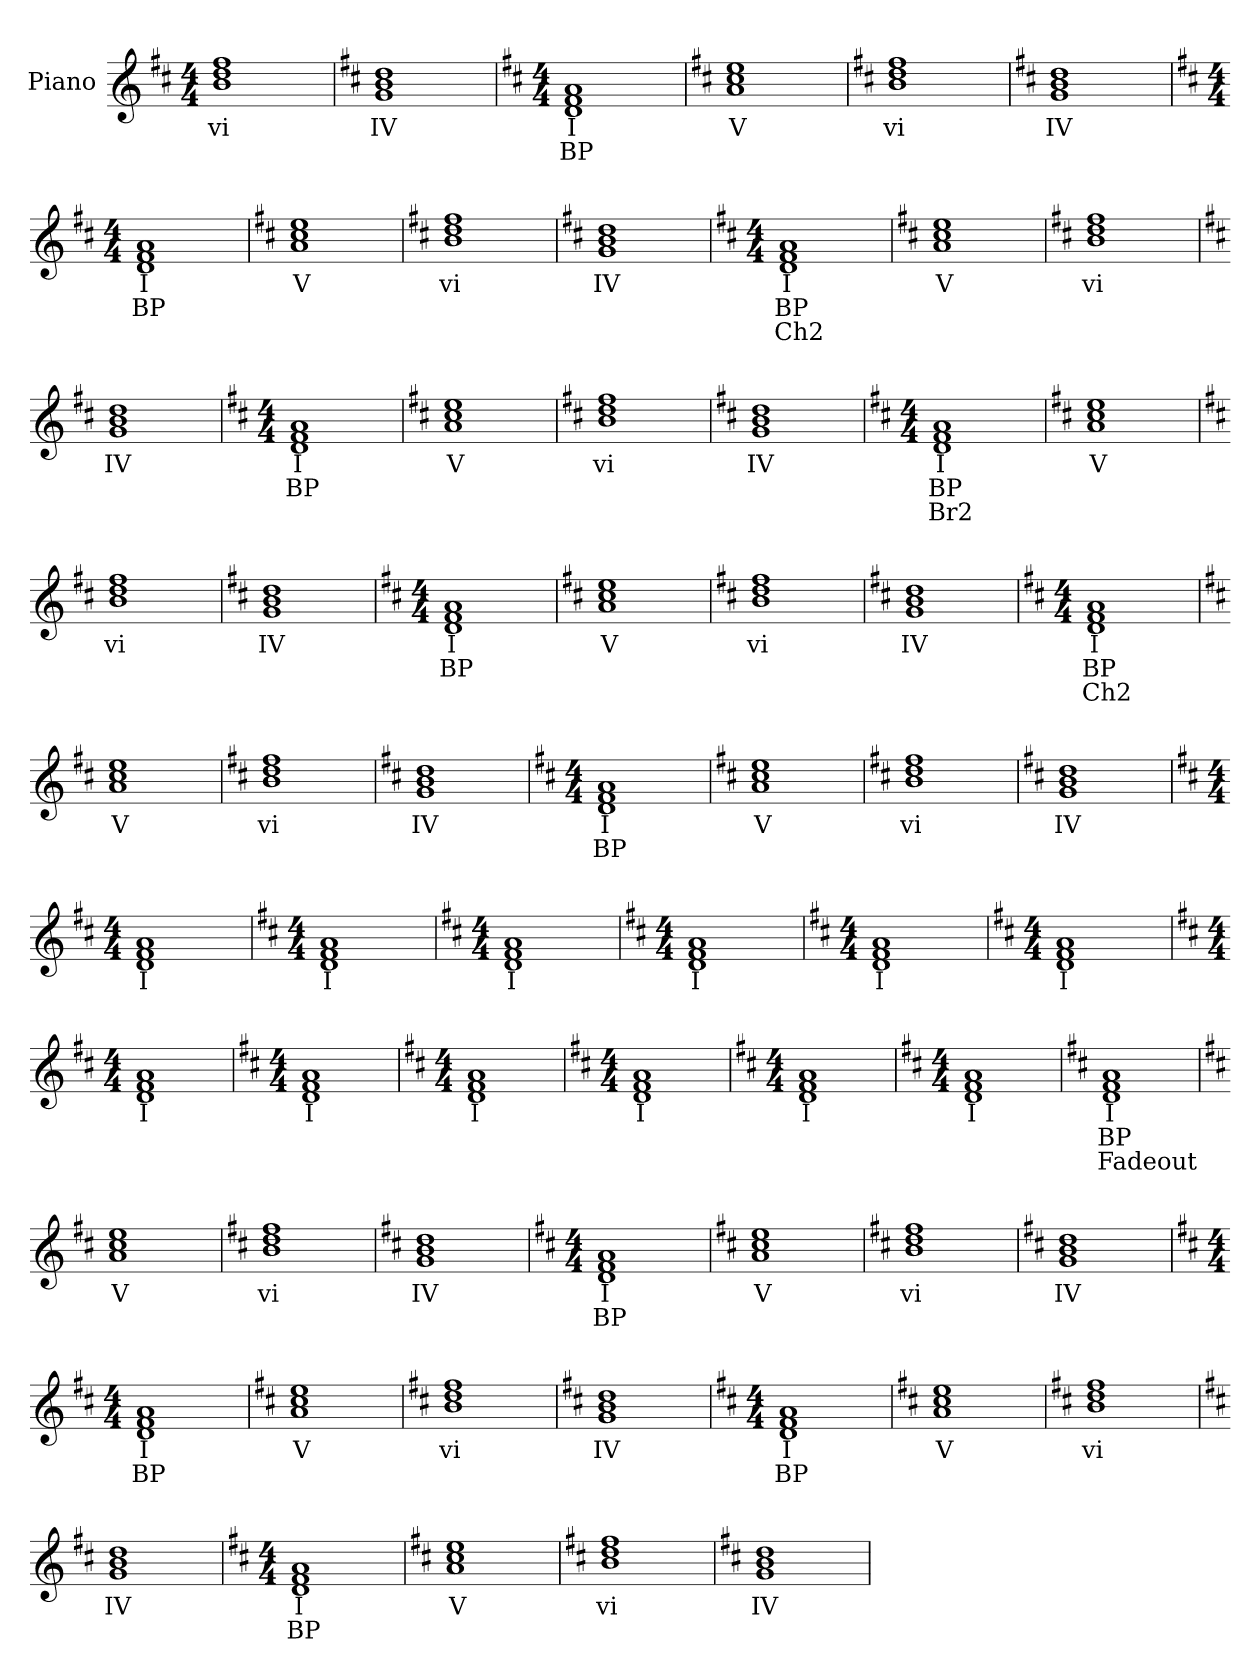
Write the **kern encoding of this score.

**kern	**text	**text	**text
*part1	*part1	*part1	*part1
*staff1	*staff1	*staff1	*staff1
*I"Piano	*	*	*
*I'Pno	*	*	*
*k[f#c#]	*	*	*
*D:	*	*	*
*M4/4	*	*	*
=	=	=	=
1b 1dd 1ff#	vi	.	.
=	=	=	=
*k[f#c#]	*	*	*
*D:	*	*	*
1g 1b 1dd	IV	.	.
=	=	=	=
*k[f#c#]	*	*	*
*D:	*	*	*
*M4/4	*	*	*
1d 1f# 1a	I	BP	.
=	=	=	=
*k[f#c#]	*	*	*
*D:	*	*	*
1a 1cc# 1ee	V	.	.
=	=	=	=
*k[f#c#]	*	*	*
*D:	*	*	*
1b 1dd 1ff#	vi	.	.
=	=	=	=
*k[f#c#]	*	*	*
*D:	*	*	*
1g 1b 1dd	IV	.	.
=	=	=	=
*k[f#c#]	*	*	*
*D:	*	*	*
*M4/4	*	*	*
1d 1f# 1a	I	BP	.
=	=	=	=
*k[f#c#]	*	*	*
*D:	*	*	*
1a 1cc# 1ee	V	.	.
=	=	=	=
*k[f#c#]	*	*	*
*D:	*	*	*
1b 1dd 1ff#	vi	.	.
=	=	=	=
*k[f#c#]	*	*	*
*D:	*	*	*
1g 1b 1dd	IV	.	.
=	=	=	=
*k[f#c#]	*	*	*
*D:	*	*	*
*M4/4	*	*	*
1d 1f# 1a	I	BP	Ch2
=	=	=	=
*k[f#c#]	*	*	*
*D:	*	*	*
1a 1cc# 1ee	V	.	.
=	=	=	=
*k[f#c#]	*	*	*
*D:	*	*	*
1b 1dd 1ff#	vi	.	.
=	=	=	=
*k[f#c#]	*	*	*
*D:	*	*	*
1g 1b 1dd	IV	.	.
=	=	=	=
*k[f#c#]	*	*	*
*D:	*	*	*
*M4/4	*	*	*
1d 1f# 1a	I	BP	.
=	=	=	=
*k[f#c#]	*	*	*
*D:	*	*	*
1a 1cc# 1ee	V	.	.
=	=	=	=
*k[f#c#]	*	*	*
*D:	*	*	*
1b 1dd 1ff#	vi	.	.
=	=	=	=
*k[f#c#]	*	*	*
*D:	*	*	*
1g 1b 1dd	IV	.	.
=	=	=	=
*k[f#c#]	*	*	*
*D:	*	*	*
*M4/4	*	*	*
1d 1f# 1a	I	BP	Br2
=	=	=	=
*k[f#c#]	*	*	*
*D:	*	*	*
1a 1cc# 1ee	V	.	.
=	=	=	=
*k[f#c#]	*	*	*
*D:	*	*	*
1b 1dd 1ff#	vi	.	.
=	=	=	=
*k[f#c#]	*	*	*
*D:	*	*	*
1g 1b 1dd	IV	.	.
=	=	=	=
*k[f#c#]	*	*	*
*D:	*	*	*
*M4/4	*	*	*
1d 1f# 1a	I	BP	.
=	=	=	=
*k[f#c#]	*	*	*
*D:	*	*	*
1a 1cc# 1ee	V	.	.
=	=	=	=
*k[f#c#]	*	*	*
*D:	*	*	*
1b 1dd 1ff#	vi	.	.
=	=	=	=
*k[f#c#]	*	*	*
*D:	*	*	*
1g 1b 1dd	IV	.	.
=	=	=	=
*k[f#c#]	*	*	*
*D:	*	*	*
*M4/4	*	*	*
1d 1f# 1a	I	BP	Ch2
=	=	=	=
*k[f#c#]	*	*	*
*D:	*	*	*
1a 1cc# 1ee	V	.	.
=	=	=	=
*k[f#c#]	*	*	*
*D:	*	*	*
1b 1dd 1ff#	vi	.	.
=	=	=	=
*k[f#c#]	*	*	*
*D:	*	*	*
1g 1b 1dd	IV	.	.
=	=	=	=
*k[f#c#]	*	*	*
*D:	*	*	*
*M4/4	*	*	*
1d 1f# 1a	I	BP	.
=	=	=	=
*k[f#c#]	*	*	*
*D:	*	*	*
1a 1cc# 1ee	V	.	.
=	=	=	=
*k[f#c#]	*	*	*
*D:	*	*	*
1b 1dd 1ff#	vi	.	.
=	=	=	=
*k[f#c#]	*	*	*
*D:	*	*	*
1g 1b 1dd	IV	.	.
=	=	=	=
*k[f#c#]	*	*	*
*D:	*	*	*
*M4/4	*	*	*
1d 1f# 1a	I	.	.
=	=	=	=
*k[f#c#]	*	*	*
*D:	*	*	*
*M4/4	*	*	*
1d 1f# 1a	I	.	.
=	=	=	=
*k[f#c#]	*	*	*
*D:	*	*	*
*M4/4	*	*	*
1d 1f# 1a	I	.	.
=	=	=	=
*k[f#c#]	*	*	*
*D:	*	*	*
*M4/4	*	*	*
1d 1f# 1a	I	.	.
=	=	=	=
*k[f#c#]	*	*	*
*D:	*	*	*
*M4/4	*	*	*
1d 1f# 1a	I	.	.
=	=	=	=
*k[f#c#]	*	*	*
*D:	*	*	*
*M4/4	*	*	*
1d 1f# 1a	I	.	.
=	=	=	=
*k[f#c#]	*	*	*
*D:	*	*	*
*M4/4	*	*	*
1d 1f# 1a	I	.	.
=	=	=	=
*k[f#c#]	*	*	*
*D:	*	*	*
*M4/4	*	*	*
1d 1f# 1a	I	.	.
=	=	=	=
*k[f#c#]	*	*	*
*D:	*	*	*
*M4/4	*	*	*
1d 1f# 1a	I	.	.
=	=	=	=
*k[f#c#]	*	*	*
*D:	*	*	*
*M4/4	*	*	*
1d 1f# 1a	I	.	.
=	=	=	=
*k[f#c#]	*	*	*
*D:	*	*	*
*M4/4	*	*	*
1d 1f# 1a	I	.	.
=	=	=	=
*k[f#c#]	*	*	*
*D:	*	*	*
*M4/4	*	*	*
1d 1f# 1a	I	.	.
=	=	=	=
*k[f#c#]	*	*	*
*D:	*	*	*
1d 1f# 1a	I	BP	Fadeout
=	=	=	=
*k[f#c#]	*	*	*
*D:	*	*	*
1a 1cc# 1ee	V	.	.
=	=	=	=
*k[f#c#]	*	*	*
*D:	*	*	*
1b 1dd 1ff#	vi	.	.
=	=	=	=
*k[f#c#]	*	*	*
*D:	*	*	*
1g 1b 1dd	IV	.	.
=	=	=	=
*k[f#c#]	*	*	*
*D:	*	*	*
*M4/4	*	*	*
1d 1f# 1a	I	BP	.
=	=	=	=
*k[f#c#]	*	*	*
*D:	*	*	*
1a 1cc# 1ee	V	.	.
=	=	=	=
*k[f#c#]	*	*	*
*D:	*	*	*
1b 1dd 1ff#	vi	.	.
=	=	=	=
*k[f#c#]	*	*	*
*D:	*	*	*
1g 1b 1dd	IV	.	.
=	=	=	=
*k[f#c#]	*	*	*
*D:	*	*	*
*M4/4	*	*	*
1d 1f# 1a	I	BP	.
=	=	=	=
*k[f#c#]	*	*	*
*D:	*	*	*
1a 1cc# 1ee	V	.	.
=	=	=	=
*k[f#c#]	*	*	*
*D:	*	*	*
1b 1dd 1ff#	vi	.	.
=	=	=	=
*k[f#c#]	*	*	*
*D:	*	*	*
1g 1b 1dd	IV	.	.
=	=	=	=
*k[f#c#]	*	*	*
*D:	*	*	*
*M4/4	*	*	*
1d 1f# 1a	I	BP	.
=	=	=	=
*k[f#c#]	*	*	*
*D:	*	*	*
1a 1cc# 1ee	V	.	.
=	=	=	=
*k[f#c#]	*	*	*
*D:	*	*	*
1b 1dd 1ff#	vi	.	.
=	=	=	=
*k[f#c#]	*	*	*
*D:	*	*	*
1g 1b 1dd	IV	.	.
=	=	=	=
*k[f#c#]	*	*	*
*D:	*	*	*
*M4/4	*	*	*
1d 1f# 1a	I	BP	.
=	=	=	=
*k[f#c#]	*	*	*
*D:	*	*	*
1a 1cc# 1ee	V	.	.
=	=	=	=
*k[f#c#]	*	*	*
*D:	*	*	*
1b 1dd 1ff#	vi	.	.
=	=	=	=
*k[f#c#]	*	*	*
*D:	*	*	*
1g 1b 1dd	IV	.	.
=	=	=	=
*-	*-	*-	*-
